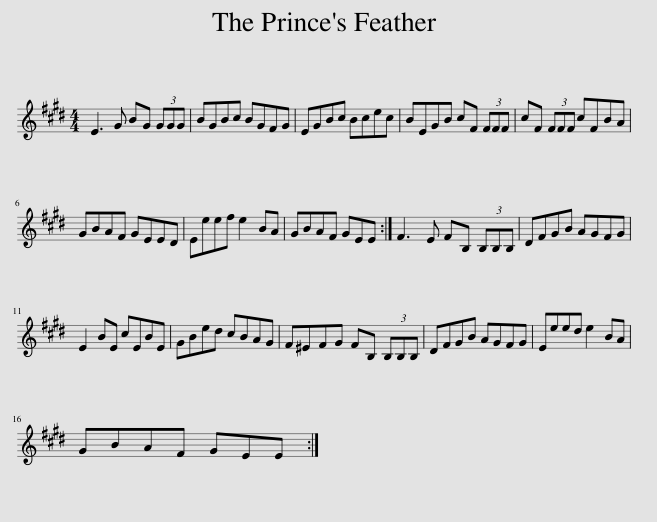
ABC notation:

X:1
L:1/8
M:4/4
I:linebreak $
K:E
V:1 treble
V:1
 E3 G BG (3GGG | BGBc BGFG | EGBc Bcec | BEGB cF (3FFF | cF (3FFF cFBA |$ %5
 GBAF GEED | Eeef e2 BA | GBAF GEE :| F3 E FB, (3B,B,B, | DFGB AGFG |$ %10
 E2 BE cEBE | GBed cBAG | F^EFG FB, (3B,B,B, | DFGB AGFG | Eeed e2 BA |$ %15
 GBAF GEE :| %16
